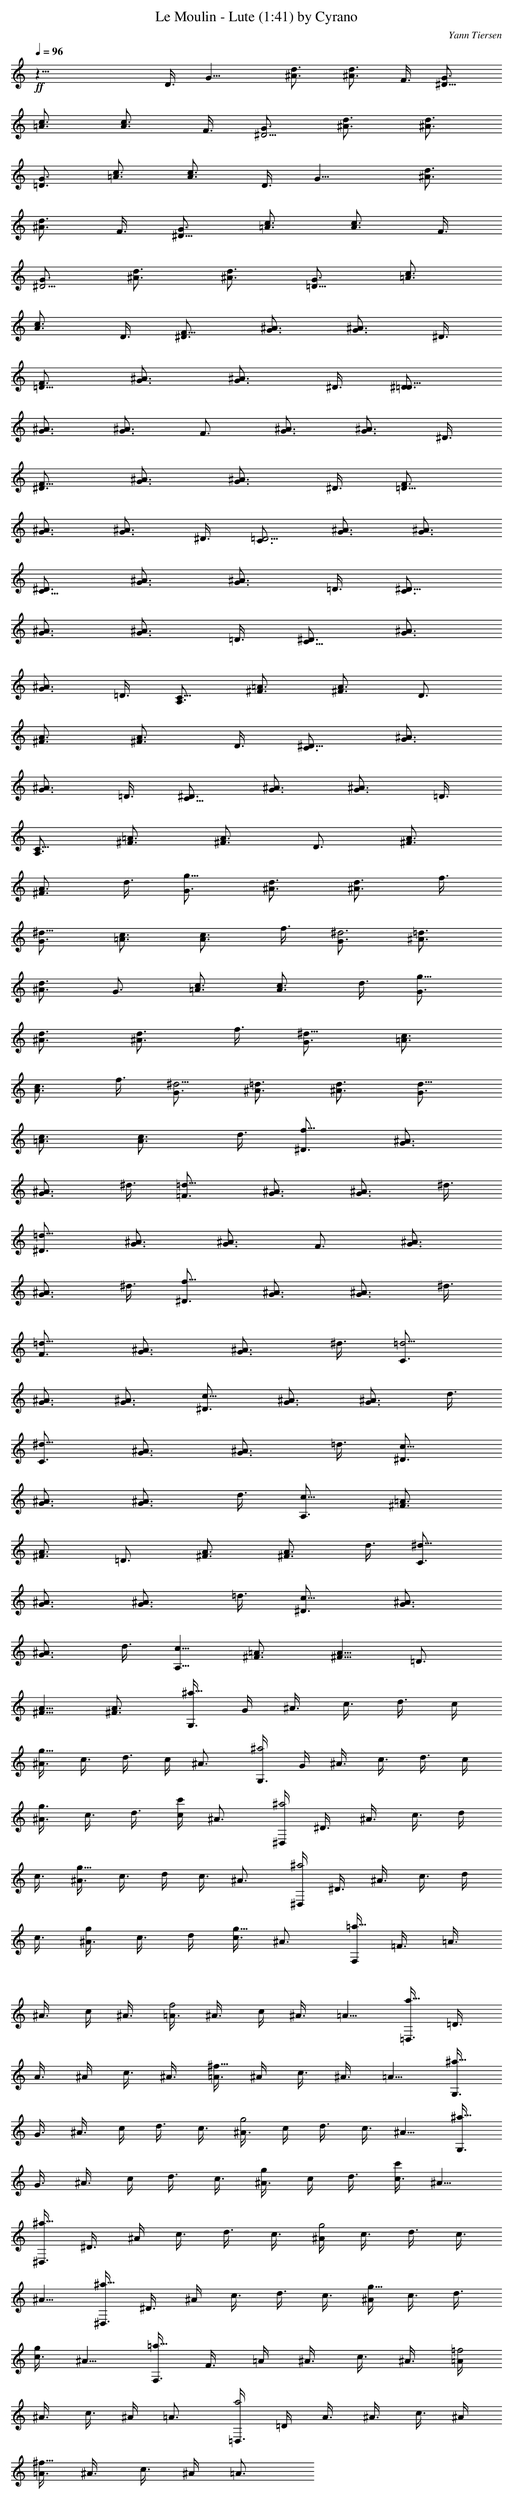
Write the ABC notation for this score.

X:1
T:Le Moulin - Lute (1:41) by Cyrano
C:Yann Tiersen
L:1/4
Q:96
K:C
+ff+
z33/8 D3/8 [G15/8z3/4] [d3/4^A3/4] [d3/4^A3/4z3/8] F3/8 [G3/4^D15/8]
[c3/4=A3/4] [c3/4A3/4z3/8] F3/8 [G3/4^D9/4] [d3/4^A3/4] [d3/4^A3/4]
[G3/4=D3/4] [c3/4=A3/4] [c3/4A3/4z3/8] D3/8 [G15/8z3/4] [d3/4^A3/4]
[d3/4^A3/4z3/8] F3/8 [G3/4^D15/8] [c3/4=A3/4] [c3/4A3/4z3/8] F3/8
[G3/4^D9/4] [d3/4^A3/4] [d3/4^A3/4] [G3/4=D15/8] [c3/4=A3/4]
[c3/4A3/4z3/8] D3/8 [^D3/4F15/8] [^A3/4G3/4] [^A3/4G3/4z3/8] ^D3/8
[F3/4=D15/8] [^A3/4G3/4] [^A3/4G3/4z3/8] ^D3/8 [^D3/4=D33/8]
[^A3/4G3/4] [^A3/4G3/4] F3/4 [^A3/4G3/4] [^A3/4G3/4z3/8] ^D3/8
[^D3/4F15/8] [^A3/4G3/4] [^A3/4G3/4z3/8] ^D3/8 [F3/4=D15/8]
[^A3/4G3/4] [^A3/4G3/4z3/8] ^D3/8 [C3/4=D9/4] [^A3/4G3/4] [^A3/4G3/4]
[^D3/4C15/8] [^A3/4G3/4] [^A3/4G3/4z3/8] =D3/8 [C3/4^D15/8]
[^A3/4G3/4] [^A3/4G3/4z3/8] =D3/8 [^D3/4C15/8] [^A3/4G3/4]
[^A3/4G3/4z3/8] =D3/8 [A,3/4C33/8] [=A3/4^F3/4] [A3/4^F3/4] D3/4
[A3/4^F3/4] [A3/4^F3/4z3/8] D3/8 [C3/4^D15/8] [^A3/4G3/4]
[^A3/4G3/4z3/8] =D3/8 [^D3/4C15/8] [^A3/4G3/4] [^A3/4G3/4z3/8] =D3/8
[A,3/4C33/8] [=A3/4^F3/4] [A3/4^F3/4] D3/4 [A3/4^F3/4]
[A3/4^F3/4z3/8] d3/8 [G3/4g15/8] [d3/4^A3/4] [d3/4^A3/4z3/8] f3/8
[G3/4^d15/8] [c3/4=A3/4] [c3/4A3/4z3/8] f3/8 [G3/4^d3] [=d3/4^A3/4]
[d3/4^A3/4] G3/4 [c3/4=A3/4] [c3/4A3/4z3/8] d3/8 [G3/4g15/8]
[d3/4^A3/4] [d3/4^A3/4z3/8] f3/8 [G3/4^d15/8] [c3/4=A3/4]
[c3/4A3/4z3/8] f3/8 [G3/4^d9/4] [=d3/4^A3/4] [d3/4^A3/4] [G3/4d15/8]
[c3/4=A3/4] [c3/4A3/4z3/8] d3/8 [^D3/4f15/8] [^A3/4G3/4]
[^A3/4G3/4z3/8] ^d3/8 [=F3/4=d15/8] [^A3/4G3/4] [^A3/4G3/4z3/8] ^d3/8
[^D3/4=d33/8] [^A3/4G3/4] [^A3/4G3/4] F3/4 [^A3/4G3/4]
[^A3/4G3/4z3/8] ^d3/8 [^D3/4f15/8] [^A3/4G3/4] [^A3/4G3/4z3/8] ^d3/8
[F3/4=d15/8] [^A3/4G3/4] [^A3/4G3/4z3/8] ^d3/8 [C3/4=d9/4]
[^A3/4G3/4] [^A3/4G3/4] [^D3/4c15/8] [^A3/4G3/4] [^A3/4G3/4z3/8] d3/8
[C3/4^d15/8] [^A3/4G3/4] [^A3/4G3/4z3/8] =d3/8 [^D3/4c15/8]
[^A3/4G3/4] [^A3/4G3/4z3/8] d3/8 [A,3/4c33/8] [=A3/4^F3/4]
[A3/4^F3/4] =D3/4 [A3/4^F3/4] [A3/4^F3/4z3/8] d3/8 [C3/4^d15/8]
[^A3/4G3/4] [^A3/4G3/4z3/8] =d3/8 [^D3/4c15/8] [^A3/4G3/4]
[^A3/4G3/4z3/8] d3/8 [A,5/8c33/8] [=A3/4^F3/4] [A5/8^F5/8] =D3/4
[A5/8^F5/8] [A3/4^F3/4] [G,3/8^a11/8] G/4 ^A3/8 c3/8 d3/8 c/4
[^A3/8g17/8] c3/8 d3/8 c/4 ^A3/4 [G,3/8^a2] G/4 ^A3/8 c3/8 d3/8 c/4
[^A3/8g3/4] c3/8 d3/8 [c/4c'] ^A3/4 [^D,/4^a2] ^D3/8 ^A3/8 c3/8 d/4
c3/8 [^A3/8g17/8] c3/8 d/4 c3/8 ^A3/4 [^D,/4^a2] ^D3/8 ^A3/8 c3/8 d/4
c3/8 [^A3/8g] c3/8 d/4 [c3/8g9/8] ^A3/4 [F,/4=a11/8] =F3/8 =A3/8
^A3/8 c/4 ^A3/8 [=A3/8f2] ^A3/8 c/4 ^A3/8 =A5/8 [=D,3/8a17/8] =D3/8
A3/8 ^A/4 c3/8 ^A3/8 [=A3/8^f5/8] ^A/4 c3/8 ^A3/8 =A5/8 [G,3/8^a17/8]
G3/8 ^A3/8 c/4 d3/8 c3/8 [^A3/8g2] c/4 d3/8 c3/8 ^A5/8 [G,3/8^a17/8]
G3/8 ^A3/8 c/4 d3/8 c3/8 [^A3/8g] c/4 d3/8 [c3/8c'] ^A5/8
[^D,3/8^a11/8] ^D3/8 ^A/4 c3/8 d3/8 c3/8 [^A/4g2] c3/8 d3/8 c3/8
^A5/8 [^D,3/8^a17/8] ^D3/8 ^A/4 c3/8 d3/8 c3/8 [^A/4g5/8] c3/8 d3/8
[c3/8g] ^A5/8 [F,3/8=a17/8] F3/8 =A/4 ^A3/8 c3/8 ^A3/8 [=A/4=f2]
^A3/8 c3/8 ^A/4 =A3/4 [=D,3/8a2] =D/4 A3/8 ^A3/8 c3/8 ^A/4
[=A3/8^f17/8] ^A3/8 c3/8 ^A/4 =A3/4
